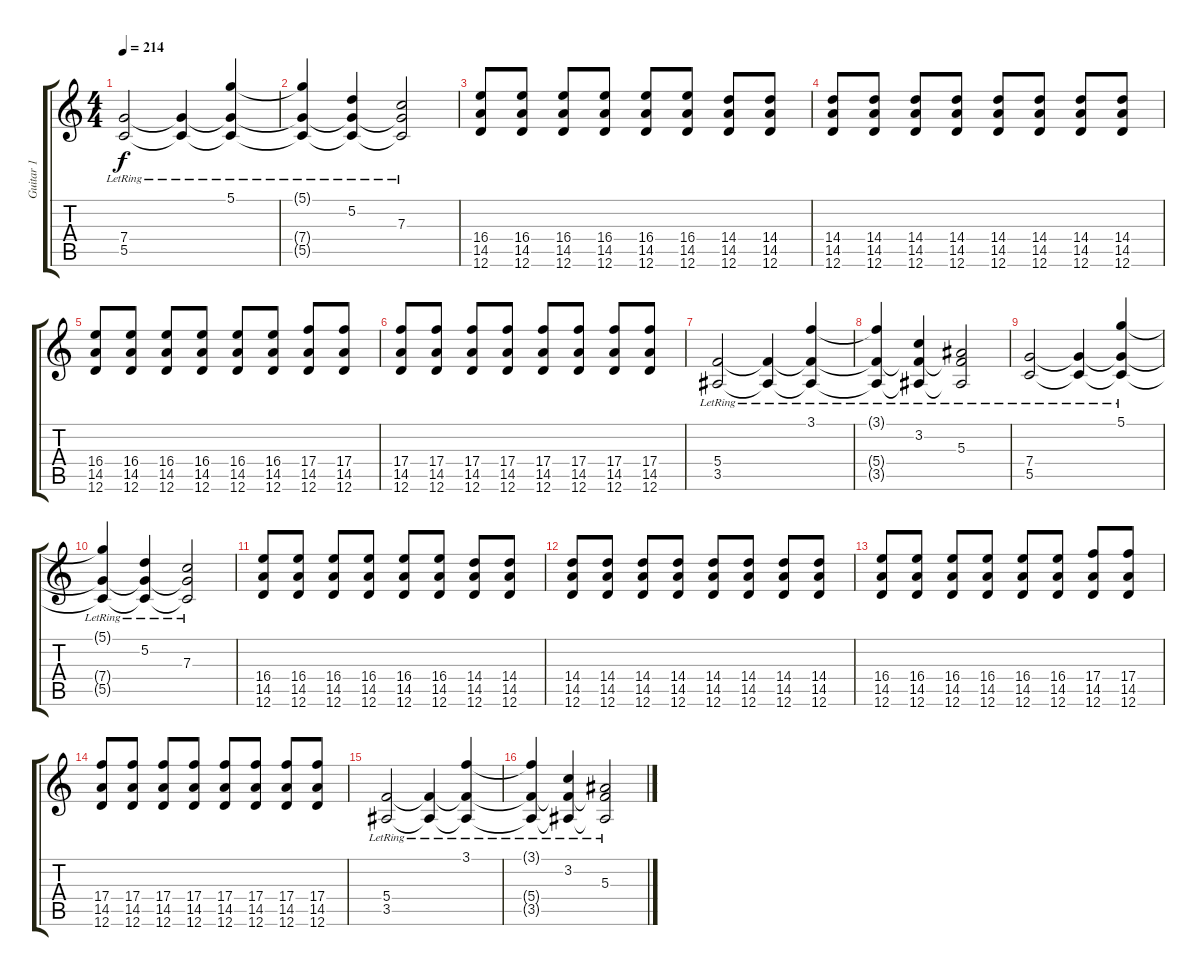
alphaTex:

\track ("Guitar 1" "Guitar 1") {instrument distortionguitar}
\staff {score tabs}
\tuning (D4 A3 F3 C3 G2 D2) {hide}
\ts (4 4)
\tempo 214
\clef g2
\ks c
(7.4{lr} 5.5{lr}).2{dy f} (7.4{lr t} 5.5{lr t}).4 (5.1{lr} 7.4{lr t} 5.5{lr t}).4 |
(5.1{lr t} 7.4{lr t} 5.5{lr t}).4 (5.2{lr} 7.4{lr t} 5.5{lr t}).4 (7.3 7.4{lr t} 5.5{lr t}).2 |
(16.4 14.5 12.6).8 (16.4 14.5 12.6).8 (16.4 14.5 12.6).8 (16.4 14.5 12.6).8 (16.4 14.5 12.6).8 (16.4 14.5 12.6).8 (14.4 14.5 12.6).8 (14.4 14.5 12.6).8 |
(14.4 14.5 12.6).8 (14.4 14.5 12.6).8 (14.4 14.5 12.6).8 (14.4 14.5 12.6).8 (14.4 14.5 12.6).8 (14.4 14.5 12.6).8 (14.4 14.5 12.6).8 (14.4 14.5 12.6).8 |
(16.4 14.5 12.6).8 (16.4 14.5 12.6).8 (16.4 14.5 12.6).8 (16.4 14.5 12.6).8 (16.4 14.5 12.6).8 (16.4 14.5 12.6).8 (17.4 14.5 12.6).8 (17.4 14.5 12.6).8 |
(17.4 14.5 12.6).8 (17.4 14.5 12.6).8 (17.4 14.5 12.6).8 (17.4 14.5 12.6).8 (17.4 14.5 12.6).8 (17.4 14.5 12.6).8 (17.4 14.5 12.6).8 (17.4 14.5 12.6).8 |
(5.4{lr} 3.5{lr}).2 (5.4{lr t} 3.5{lr t}).4 (3.1{lr} 5.4{lr t} 3.5{lr t}).4 |
(3.1{lr t} 5.4{lr t} 3.5{lr t}).4 (3.2{lr} 5.4{lr t} 3.5{lr t}).4 (5.3 5.4{lr t} 3.5{lr t}).2 |
(7.4{lr} 5.5{lr}).2 (7.4{lr t} 5.5{lr t}).4 (5.1{lr} 7.4{lr t} 5.5{lr t}).4 |
(5.1{lr t} 7.4{lr t} 5.5{lr t}).4 (5.2{lr} 7.4{lr t} 5.5{lr t}).4 (7.3 7.4{lr t} 5.5{lr t}).2 |
(16.4 14.5 12.6).8 (16.4 14.5 12.6).8 (16.4 14.5 12.6).8 (16.4 14.5 12.6).8 (16.4 14.5 12.6).8 (16.4 14.5 12.6).8 (14.4 14.5 12.6).8 (14.4 14.5 12.6).8 |
(14.4 14.5 12.6).8 (14.4 14.5 12.6).8 (14.4 14.5 12.6).8 (14.4 14.5 12.6).8 (14.4 14.5 12.6).8 (14.4 14.5 12.6).8 (14.4 14.5 12.6).8 (14.4 14.5 12.6).8 |
(16.4 14.5 12.6).8 (16.4 14.5 12.6).8 (16.4 14.5 12.6).8 (16.4 14.5 12.6).8 (16.4 14.5 12.6).8 (16.4 14.5 12.6).8 (17.4 14.5 12.6).8 (17.4 14.5 12.6).8 |
(17.4 14.5 12.6).8 (17.4 14.5 12.6).8 (17.4 14.5 12.6).8 (17.4 14.5 12.6).8 (17.4 14.5 12.6).8 (17.4 14.5 12.6).8 (17.4 14.5 12.6).8 (17.4 14.5 12.6).8 |
(5.4{lr} 3.5{lr}).2 (5.4{lr t} 3.5{lr t}).4 (3.1{lr} 5.4{lr t} 3.5{lr t}).4 |
(3.1{lr t} 5.4{lr t} 3.5{lr t}).4 (3.2{lr} 5.4{lr t} 3.5{lr t}).4 (5.3 5.4{lr t} 3.5{lr t}).2
